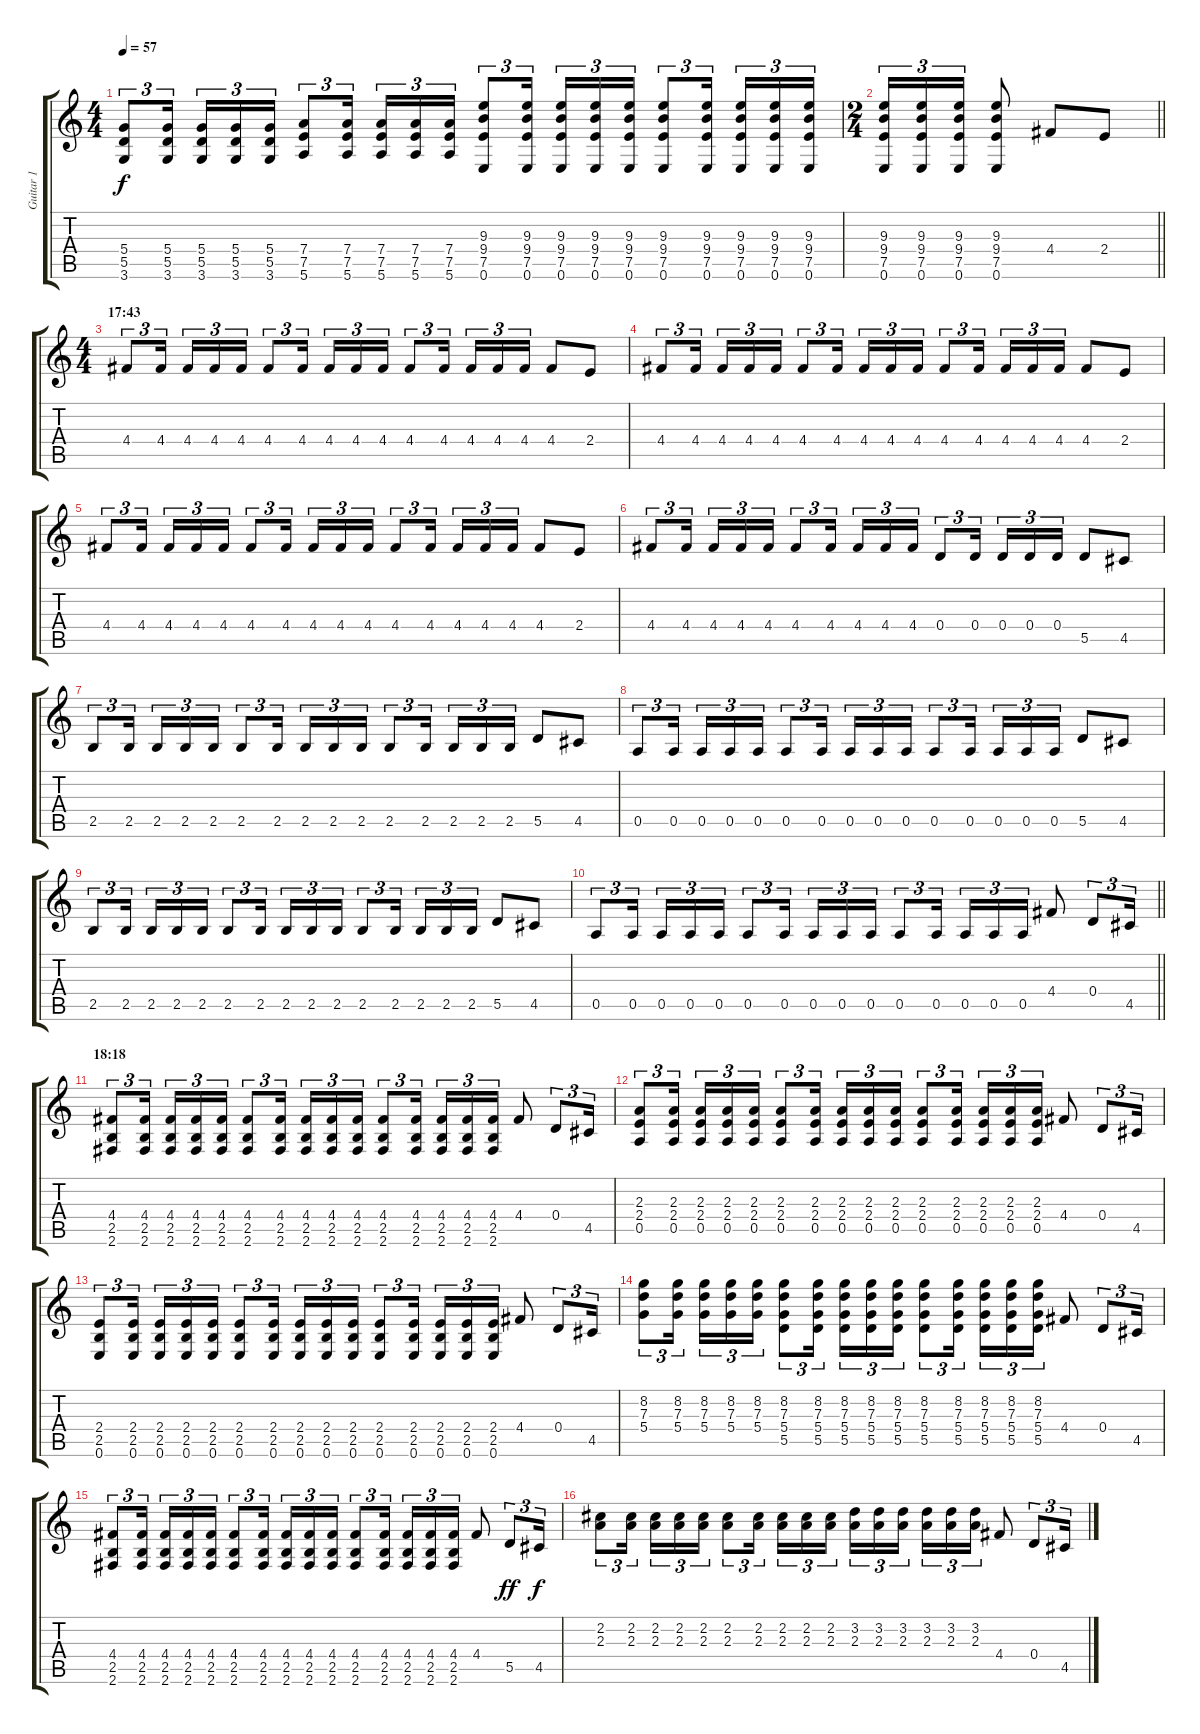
\track ("Guitar 1" "Guitar 1") {instrument distortionguitar}
\staff {score tabs}
\tuning (E4 B3 G3 D3 A2 E2) {hide}
\ts (4 4)
\tempo 57
\clef g2
\ks c
(5.4 5.5 3.6).8{tu (3 2) dy f} (5.4 5.5 3.6).16{tu (3 2) beam splitsecondary} (5.4 5.5 3.6).16{tu (3 2)} (5.4 5.5 3.6).16{tu (3 2)} (5.4 5.5 3.6).16{tu (3 2)} (7.4 7.5 5.6).8{tu (3 2)} (7.4 7.5 5.6).16{tu (3 2) beam splitsecondary} (7.4 7.5 5.6).16{tu (3 2)} (7.4 7.5 5.6).16{tu (3 2)} (7.4 7.5 5.6).16{tu (3 2)} (9.3 9.4 7.5 0.6).8{tu (3 2)} (9.3 9.4 7.5 0.6).16{tu (3 2) beam splitsecondary} (9.3 9.4 7.5 0.6).16{tu (3 2)} (9.3 9.4 7.5 0.6).16{tu (3 2)} (9.3 9.4 7.5 0.6).16{tu (3 2)} (9.3 9.4 7.5 0.6).8{tu (3 2)} (9.3 9.4 7.5 0.6).16{tu (3 2) beam splitsecondary} (9.3 9.4 7.5 0.6).16{tu (3 2)} (9.3 9.4 7.5 0.6).16{tu (3 2)} (9.3 9.4 7.5 0.6).16{tu (3 2)} |
\ts (2 4)
\barLineRight lightlight
(9.3 9.4 7.5 0.6).16{tu (3 2)} (9.3 9.4 7.5 0.6).16{tu (3 2)} (9.3 9.4 7.5 0.6).16{tu (3 2)} (9.3 9.4 7.5 0.6).8 4.4.8{volume 10 instrument distortionguitar} 2.4.8 |
\ts (4 4)
\section ("" "17:43")
4.4.8{tu (3 2)} 4.4.16{tu (3 2) beam splitsecondary} 4.4.16{tu (3 2)} 4.4.16{tu (3 2)} 4.4.16{tu (3 2)} 4.4.8{tu (3 2)} 4.4.16{tu (3 2) beam splitsecondary} 4.4.16{tu (3 2)} 4.4.16{tu (3 2)} 4.4.16{tu (3 2)} 4.4.8{tu (3 2)} 4.4.16{tu (3 2) beam splitsecondary} 4.4.16{tu (3 2)} 4.4.16{tu (3 2)} 4.4.16{tu (3 2)} 4.4.8 2.4.8 |
4.4.8{tu (3 2)} 4.4.16{tu (3 2) beam splitsecondary} 4.4.16{tu (3 2)} 4.4.16{tu (3 2)} 4.4.16{tu (3 2)} 4.4.8{tu (3 2)} 4.4.16{tu (3 2) beam splitsecondary} 4.4.16{tu (3 2)} 4.4.16{tu (3 2)} 4.4.16{tu (3 2)} 4.4.8{tu (3 2)} 4.4.16{tu (3 2) beam splitsecondary} 4.4.16{tu (3 2)} 4.4.16{tu (3 2)} 4.4.16{tu (3 2)} 4.4.8 2.4.8 |
4.4.8{tu (3 2)} 4.4.16{tu (3 2) beam splitsecondary} 4.4.16{tu (3 2)} 4.4.16{tu (3 2)} 4.4.16{tu (3 2)} 4.4.8{tu (3 2)} 4.4.16{tu (3 2) beam splitsecondary} 4.4.16{tu (3 2)} 4.4.16{tu (3 2)} 4.4.16{tu (3 2)} 4.4.8{tu (3 2)} 4.4.16{tu (3 2) beam splitsecondary} 4.4.16{tu (3 2)} 4.4.16{tu (3 2)} 4.4.16{tu (3 2)} 4.4.8 2.4.8 |
4.4.8{tu (3 2)} 4.4.16{tu (3 2) beam splitsecondary} 4.4.16{tu (3 2)} 4.4.16{tu (3 2)} 4.4.16{tu (3 2)} 4.4.8{tu (3 2)} 4.4.16{tu (3 2) beam splitsecondary} 4.4.16{tu (3 2)} 4.4.16{tu (3 2)} 4.4.16{tu (3 2)} 0.4.8{tu (3 2)} 0.4.16{tu (3 2) beam splitsecondary} 0.4.16{tu (3 2)} 0.4.16{tu (3 2)} 0.4.16{tu (3 2)} 5.5.8 4.5.8 |
2.5.8{tu (3 2)} 2.5.16{tu (3 2) beam splitsecondary} 2.5.16{tu (3 2)} 2.5.16{tu (3 2)} 2.5.16{tu (3 2)} 2.5.8{tu (3 2)} 2.5.16{tu (3 2) beam splitsecondary} 2.5.16{tu (3 2)} 2.5.16{tu (3 2)} 2.5.16{tu (3 2)} 2.5.8{tu (3 2)} 2.5.16{tu (3 2) beam splitsecondary} 2.5.16{tu (3 2)} 2.5.16{tu (3 2)} 2.5.16{tu (3 2)} 5.5.8 4.5.8 |
0.5.8{tu (3 2)} 0.5.16{tu (3 2) beam splitsecondary} 0.5.16{tu (3 2)} 0.5.16{tu (3 2)} 0.5.16{tu (3 2)} 0.5.8{tu (3 2)} 0.5.16{tu (3 2) beam splitsecondary} 0.5.16{tu (3 2)} 0.5.16{tu (3 2)} 0.5.16{tu (3 2)} 0.5.8{tu (3 2)} 0.5.16{tu (3 2) beam splitsecondary} 0.5.16{tu (3 2)} 0.5.16{tu (3 2)} 0.5.16{tu (3 2)} 5.5.8 4.5.8 |
2.5.8{tu (3 2)} 2.5.16{tu (3 2) beam splitsecondary} 2.5.16{tu (3 2)} 2.5.16{tu (3 2)} 2.5.16{tu (3 2)} 2.5.8{tu (3 2)} 2.5.16{tu (3 2) beam splitsecondary} 2.5.16{tu (3 2)} 2.5.16{tu (3 2)} 2.5.16{tu (3 2)} 2.5.8{tu (3 2)} 2.5.16{tu (3 2) beam splitsecondary} 2.5.16{tu (3 2)} 2.5.16{tu (3 2)} 2.5.16{tu (3 2)} 5.5.8 4.5.8 |
\barLineRight lightlight
0.5.8{tu (3 2)} 0.5.16{tu (3 2) beam splitsecondary} 0.5.16{tu (3 2)} 0.5.16{tu (3 2)} 0.5.16{tu (3 2)} 0.5.8{tu (3 2)} 0.5.16{tu (3 2) beam splitsecondary} 0.5.16{tu (3 2)} 0.5.16{tu (3 2)} 0.5.16{tu (3 2)} 0.5.8{tu (3 2)} 0.5.16{tu (3 2) beam splitsecondary} 0.5.16{tu (3 2)} 0.5.16{tu (3 2)} 0.5.16{tu (3 2)} 4.4.8 0.4.8{tu (3 2)} 4.5.16{tu (3 2)} |
\section ("" "18:18")
(4.4 2.5 2.6).8{tu (3 2)} (4.4 2.5 2.6).16{tu (3 2) beam splitsecondary} (4.4 2.5 2.6).16{tu (3 2)} (4.4 2.5 2.6).16{tu (3 2)} (4.4 2.5 2.6).16{tu (3 2)} (4.4 2.5 2.6).8{tu (3 2)} (4.4 2.5 2.6).16{tu (3 2) beam splitsecondary} (4.4 2.5 2.6).16{tu (3 2)} (4.4 2.5 2.6).16{tu (3 2)} (4.4 2.5 2.6).16{tu (3 2)} (4.4 2.5 2.6).8{tu (3 2)} (4.4 2.5 2.6).16{tu (3 2) beam splitsecondary} (4.4 2.5 2.6).16{tu (3 2)} (4.4 2.5 2.6).16{tu (3 2)} (4.4 2.5 2.6).16{tu (3 2)} 4.4.8 0.4.8{tu (3 2)} 4.5.16{tu (3 2)} |
(2.3 2.4 0.5).8{tu (3 2)} (2.3 2.4 0.5).16{tu (3 2) beam splitsecondary} (2.3 2.4 0.5).16{tu (3 2)} (2.3 2.4 0.5).16{tu (3 2)} (2.3 2.4 0.5).16{tu (3 2)} (2.3 2.4 0.5).8{tu (3 2)} (2.3 2.4 0.5).16{tu (3 2) beam splitsecondary} (2.3 2.4 0.5).16{tu (3 2)} (2.3 2.4 0.5).16{tu (3 2)} (2.3 2.4 0.5).16{tu (3 2)} (2.3 2.4 0.5).8{tu (3 2)} (2.3 2.4 0.5).16{tu (3 2) beam splitsecondary} (2.3 2.4 0.5).16{tu (3 2)} (2.3 2.4 0.5).16{tu (3 2)} (2.3 2.4 0.5).16{tu (3 2)} 4.4.8 0.4.8{tu (3 2)} 4.5.16{tu (3 2)} |
(2.4 2.5 0.6).8{tu (3 2)} (2.4 2.5 0.6).16{tu (3 2) beam splitsecondary} (2.4 2.5 0.6).16{tu (3 2)} (2.4 2.5 0.6).16{tu (3 2)} (2.4 2.5 0.6).16{tu (3 2)} (2.4 2.5 0.6).8{tu (3 2)} (2.4 2.5 0.6).16{tu (3 2) beam splitsecondary} (2.4 2.5 0.6).16{tu (3 2)} (2.4 2.5 0.6).16{tu (3 2)} (2.4 2.5 0.6).16{tu (3 2)} (2.4 2.5 0.6).8{tu (3 2)} (2.4 2.5 0.6).16{tu (3 2) beam splitsecondary} (2.4 2.5 0.6).16{tu (3 2)} (2.4 2.5 0.6).16{tu (3 2)} (2.4 2.5 0.6).16{tu (3 2)} 4.4.8 0.4.8{tu (3 2)} 4.5.16{tu (3 2)} |
(8.2 7.3 5.4).8{tu (3 2)} (8.2 7.3 5.4).16{tu (3 2) beam splitsecondary} (8.2 7.3 5.4).16{tu (3 2)} (8.2 7.3 5.4).16{tu (3 2)} (8.2 7.3 5.4).16{tu (3 2)} (8.2 7.3 5.4 5.5).8{tu (3 2)} (8.2 7.3 5.4 5.5).16{tu (3 2) beam splitsecondary} (8.2 7.3 5.4 5.5).16{tu (3 2)} (8.2 7.3 5.4 5.5).16{tu (3 2)} (8.2 7.3 5.4 5.5).16{tu (3 2)} (8.2 7.3 5.4 5.5).8{tu (3 2)} (8.2 7.3 5.4 5.5).16{tu (3 2) beam splitsecondary} (8.2 7.3 5.4 5.5).16{tu (3 2)} (8.2 7.3 5.4 5.5).16{tu (3 2)} (8.2 7.3 5.4 5.5).16{tu (3 2)} 4.4.8 0.4.8{tu (3 2)} 4.5.16{tu (3 2)} |
(4.4 2.5 2.6).8{tu (3 2)} (4.4 2.5 2.6).16{tu (3 2) beam splitsecondary} (4.4 2.5 2.6).16{tu (3 2)} (4.4 2.5 2.6).16{tu (3 2)} (4.4 2.5 2.6).16{tu (3 2)} (4.4 2.5 2.6).8{tu (3 2)} (4.4 2.5 2.6).16{tu (3 2) beam splitsecondary} (4.4 2.5 2.6).16{tu (3 2)} (4.4 2.5 2.6).16{tu (3 2)} (4.4 2.5 2.6).16{tu (3 2)} (4.4 2.5 2.6).8{tu (3 2)} (4.4 2.5 2.6).16{tu (3 2) beam splitsecondary} (4.4 2.5 2.6).16{tu (3 2)} (4.4 2.5 2.6).16{tu (3 2)} (4.4 2.5 2.6).16{tu (3 2)} 4.4.8 5.5.8{tu (3 2) dy ff} 4.5.16{tu (3 2) dy f} |
(2.2 2.3).8{tu (3 2)} (2.2 2.3).16{tu (3 2) beam splitsecondary} (2.2 2.3).16{tu (3 2)} (2.2 2.3).16{tu (3 2)} (2.2 2.3).16{tu (3 2)} (2.2 2.3).8{tu (3 2)} (2.2 2.3).16{tu (3 2) beam splitsecondary} (2.2 2.3).16{tu (3 2)} (2.2 2.3).16{tu (3 2)} (2.2 2.3).16{tu (3 2)} (3.2 2.3).16{tu (3 2)} (3.2 2.3).16{tu (3 2)} (3.2 2.3).16{tu (3 2) beam splitsecondary} (3.2 2.3).16{tu (3 2)} (3.2 2.3).16{tu (3 2)} (3.2 2.3).16{tu (3 2)} 4.4.8 0.4.8{tu (3 2)} 4.5.16{tu (3 2)}
